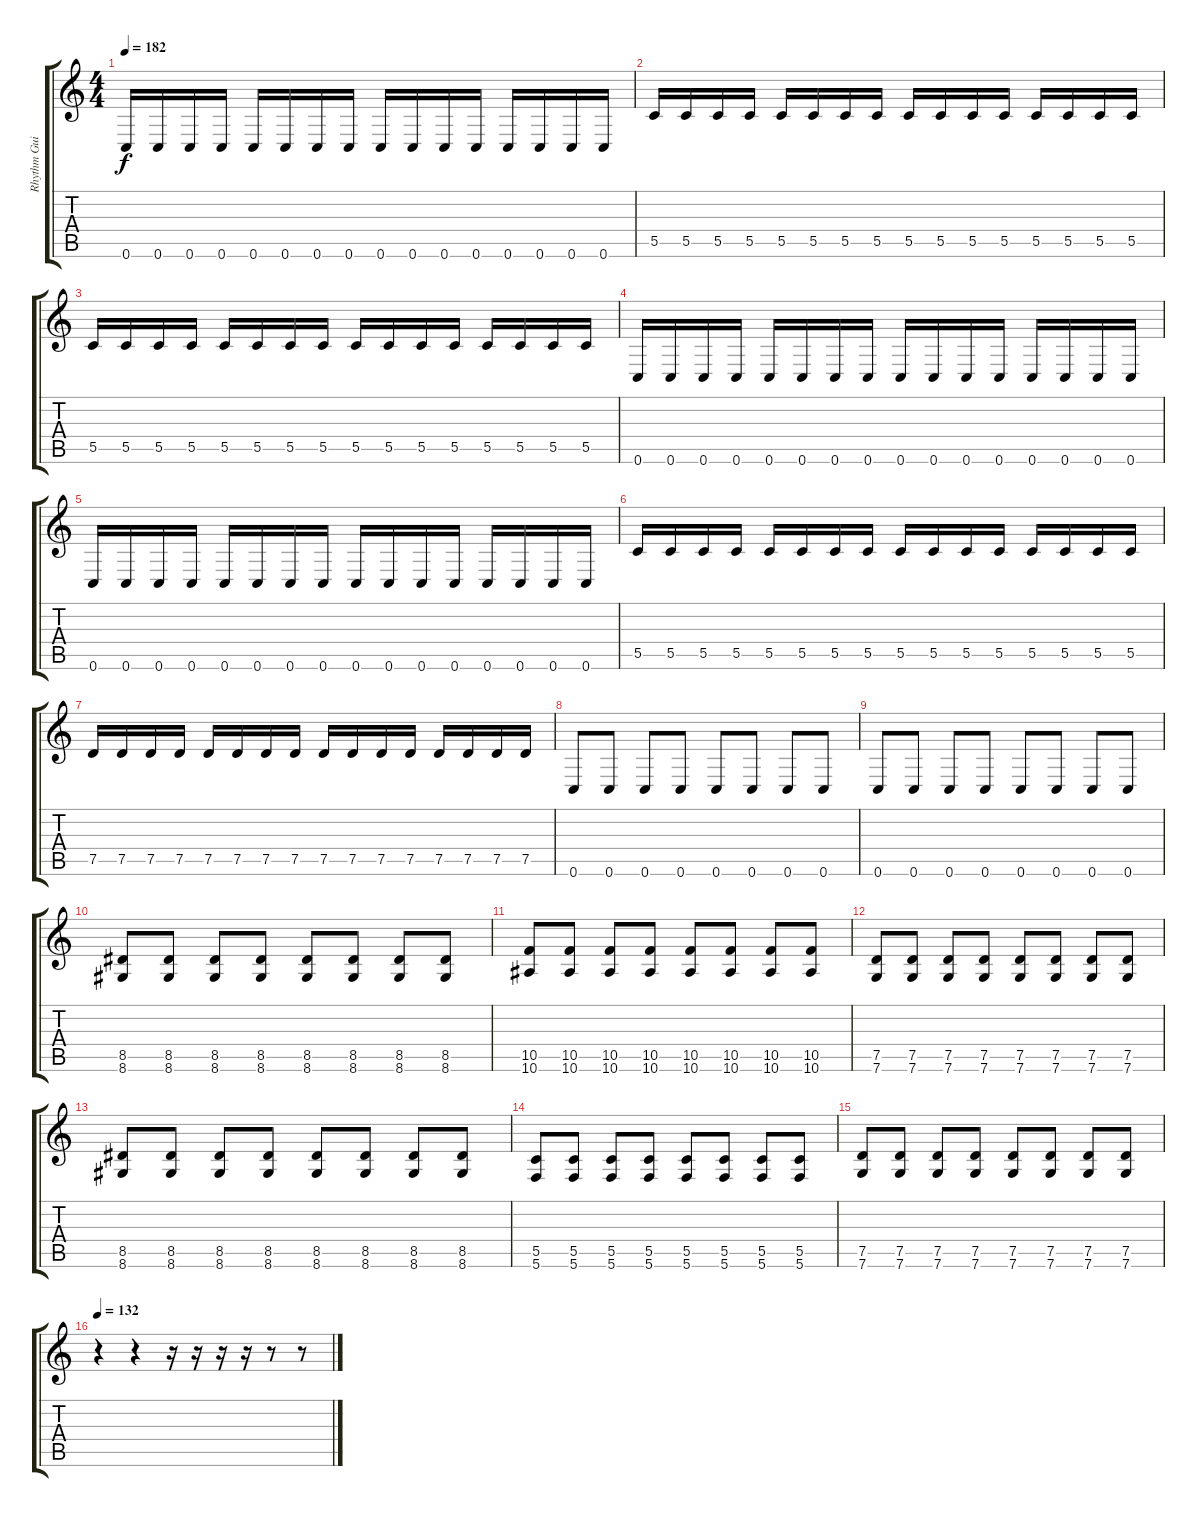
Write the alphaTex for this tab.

\track ("Rhythm Guitar" "Rhythm Gui") {instrument distortionguitar}
\staff {score tabs}
\tuning (D4 A3 F3 C3 G2 C2) {hide}
\ts (4 4)
\tempo 182
\clef g2
\ks c
0.6.16{dy f} 0.6.16 0.6.16 0.6.16 0.6.16 0.6.16 0.6.16 0.6.16 0.6.16 0.6.16 0.6.16 0.6.16 0.6.16 0.6.16 0.6.16 0.6.16 |
5.5.16 5.5.16 5.5.16 5.5.16 5.5.16 5.5.16 5.5.16 5.5.16 5.5.16 5.5.16 5.5.16 5.5.16 5.5.16 5.5.16 5.5.16 5.5.16 |
5.5.16 5.5.16 5.5.16 5.5.16 5.5.16 5.5.16 5.5.16 5.5.16 5.5.16 5.5.16 5.5.16 5.5.16 5.5.16 5.5.16 5.5.16 5.5.16 |
0.6.16 0.6.16 0.6.16 0.6.16 0.6.16 0.6.16 0.6.16 0.6.16 0.6.16 0.6.16 0.6.16 0.6.16 0.6.16 0.6.16 0.6.16 0.6.16 |
0.6.16 0.6.16 0.6.16 0.6.16 0.6.16 0.6.16 0.6.16 0.6.16 0.6.16 0.6.16 0.6.16 0.6.16 0.6.16 0.6.16 0.6.16 0.6.16 |
5.5.16 5.5.16 5.5.16 5.5.16 5.5.16 5.5.16 5.5.16 5.5.16 5.5.16 5.5.16 5.5.16 5.5.16 5.5.16 5.5.16 5.5.16 5.5.16 |
7.5.16 7.5.16 7.5.16 7.5.16 7.5.16 7.5.16 7.5.16 7.5.16 7.5.16 7.5.16 7.5.16 7.5.16 7.5.16 7.5.16 7.5.16 7.5.16 |
0.6.8 0.6.8 0.6.8 0.6.8 0.6.8 0.6.8 0.6.8 0.6.8 |
0.6.8 0.6.8 0.6.8 0.6.8 0.6.8 0.6.8 0.6.8 0.6.8 |
(8.5 8.6).8 (8.5 8.6).8 (8.5 8.6).8 (8.5 8.6).8 (8.5 8.6).8 (8.5 8.6).8 (8.5 8.6).8 (8.5 8.6).8 |
(10.5 10.6).8 (10.5 10.6).8 (10.5 10.6).8 (10.5 10.6).8 (10.5 10.6).8 (10.5 10.6).8 (10.5 10.6).8 (10.5 10.6).8 |
(7.5 7.6).8 (7.5 7.6).8 (7.5 7.6).8 (7.5 7.6).8 (7.5 7.6).8 (7.5 7.6).8 (7.5 7.6).8 (7.5 7.6).8 |
(8.5 8.6).8 (8.5 8.6).8 (8.5 8.6).8 (8.5 8.6).8 (8.5 8.6).8 (8.5 8.6).8 (8.5 8.6).8 (8.5 8.6).8 |
(5.5 5.6).8 (5.5 5.6).8 (5.5 5.6).8 (5.5 5.6).8 (5.5 5.6).8 (5.5 5.6).8 (5.5 5.6).8 (5.5 5.6).8 |
(7.5 7.6).8 (7.5 7.6).8 (7.5 7.6).8 (7.5 7.6).8 (7.5 7.6).8 (7.5 7.6).8 (7.5 7.6).8 (7.5 7.6).8 |
\tempo 132
r.4 r.4 r.16 r.16 r.16 r.16 r.8 r.8
